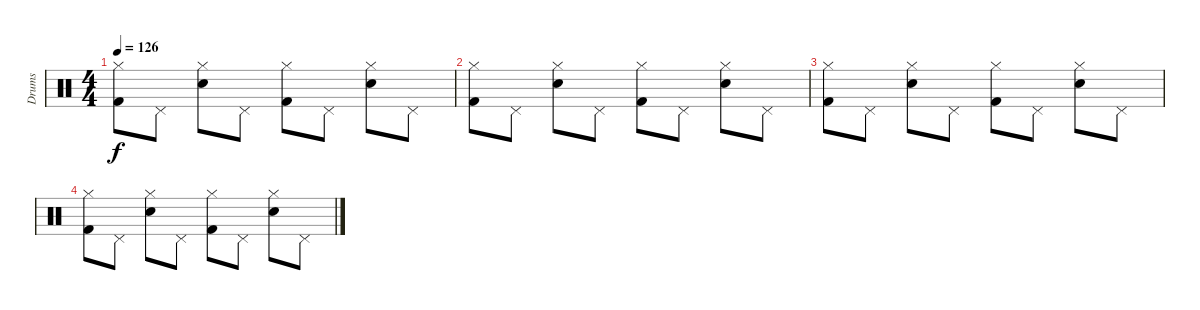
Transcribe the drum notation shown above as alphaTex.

\track ("Drums" "Drums") {instrument percussion}
\staff {score}
\articulation defaults
\ts (4 4)
\tempo 126
\clef neutral
\ks c
("Hi-Hat (closed)" "Kick (hit) 2").8{dy f volume 8} "Pedal Hi-Hat (hit)".8 ("Hi-Hat (closed)" "Electric Snare (hit)").8 "Pedal Hi-Hat (hit)".8 ("Hi-Hat (closed)" "Kick (hit) 2").8 "Pedal Hi-Hat (hit)".8 ("Hi-Hat (closed)" "Electric Snare (hit)").8 "Pedal Hi-Hat (hit)".8 |
("Hi-Hat (closed)" "Kick (hit) 2").8 "Pedal Hi-Hat (hit)".8 ("Hi-Hat (closed)" "Electric Snare (hit)").8 "Pedal Hi-Hat (hit)".8 ("Hi-Hat (closed)" "Kick (hit) 2").8 "Pedal Hi-Hat (hit)".8 ("Hi-Hat (closed)" "Electric Snare (hit)").8 "Pedal Hi-Hat (hit)".8 |
("Hi-Hat (closed)" "Kick (hit) 2").8{volume 1} "Pedal Hi-Hat (hit)".8 ("Hi-Hat (closed)" "Electric Snare (hit)").8 "Pedal Hi-Hat (hit)".8 ("Hi-Hat (closed)" "Kick (hit) 2").8 "Pedal Hi-Hat (hit)".8 ("Hi-Hat (closed)" "Electric Snare (hit)").8 "Pedal Hi-Hat (hit)".8 |
("Hi-Hat (closed)" "Kick (hit) 2").8 "Pedal Hi-Hat (hit)".8 ("Hi-Hat (closed)" "Electric Snare (hit)").8 "Pedal Hi-Hat (hit)".8 ("Hi-Hat (closed)" "Kick (hit) 2").8 "Pedal Hi-Hat (hit)".8 ("Hi-Hat (closed)" "Electric Snare (hit)").8 "Pedal Hi-Hat (hit)".8
